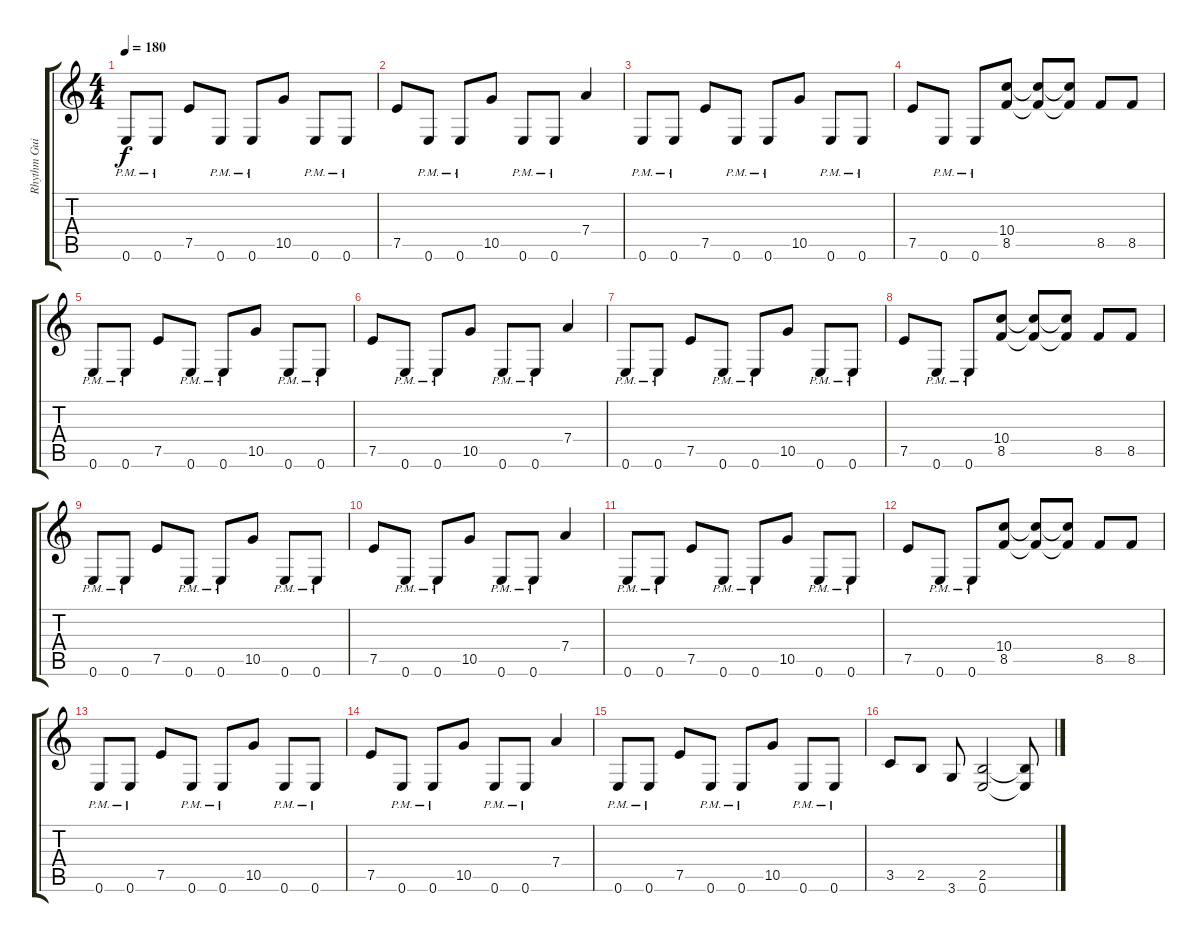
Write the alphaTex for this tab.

\track ("Rhythm Guitar" "Rhythm Gui") {instrument distortionguitar}
\staff {score tabs}
\tuning (E4 B3 G3 D3 A2 E2) {hide}
\ts (4 4)
\tempo 180
\clef g2
\ks c
0.6{pm}.8{dy f instrument distortionguitar} 0.6{pm}.8 7.5.8 0.6{pm}.8 0.6{pm}.8 10.5.8 0.6{pm}.8 0.6{pm}.8 |
7.5.8 0.6{pm}.8 0.6{pm}.8 10.5.8 0.6{pm}.8 0.6{pm}.8 7.4.4 |
0.6{pm}.8 0.6{pm}.8 7.5.8 0.6{pm}.8 0.6{pm}.8 10.5.8 0.6{pm}.8 0.6{pm}.8 |
7.5.8 0.6{pm}.8 0.6{pm}.8 (10.4 8.5).8 (10.4{t} 8.5{t}).8 (10.4{t} 8.5{t}).8 8.5.8 8.5.8 |
0.6{pm}.8 0.6{pm}.8 7.5.8 0.6{pm}.8 0.6{pm}.8 10.5.8 0.6{pm}.8 0.6{pm}.8 |
7.5.8 0.6{pm}.8 0.6{pm}.8 10.5.8 0.6{pm}.8 0.6{pm}.8 7.4.4 |
0.6{pm}.8 0.6{pm}.8 7.5.8 0.6{pm}.8 0.6{pm}.8 10.5.8 0.6{pm}.8 0.6{pm}.8 |
7.5.8 0.6{pm}.8 0.6{pm}.8 (10.4 8.5).8 (10.4{t} 8.5{t}).8 (10.4{t} 8.5{t}).8 8.5.8 8.5.8 |
0.6{pm}.8 0.6{pm}.8 7.5.8 0.6{pm}.8 0.6{pm}.8 10.5.8 0.6{pm}.8 0.6{pm}.8 |
7.5.8 0.6{pm}.8 0.6{pm}.8 10.5.8 0.6{pm}.8 0.6{pm}.8 7.4.4 |
0.6{pm}.8 0.6{pm}.8 7.5.8 0.6{pm}.8 0.6{pm}.8 10.5.8 0.6{pm}.8 0.6{pm}.8 |
7.5.8 0.6{pm}.8 0.6{pm}.8 (10.4 8.5).8 (10.4{t} 8.5{t}).8 (10.4{t} 8.5{t}).8 8.5.8 8.5.8 |
0.6{pm}.8 0.6{pm}.8 7.5.8 0.6{pm}.8 0.6{pm}.8 10.5.8 0.6{pm}.8 0.6{pm}.8 |
7.5.8 0.6{pm}.8 0.6{pm}.8 10.5.8 0.6{pm}.8 0.6{pm}.8 7.4.4 |
0.6{pm}.8 0.6{pm}.8 7.5.8 0.6{pm}.8 0.6{pm}.8 10.5.8 0.6{pm}.8 0.6{pm}.8 |
3.5.8 2.5.8 3.6.8 (2.5 0.6).2 (2.5{t} 0.6{t}).8
